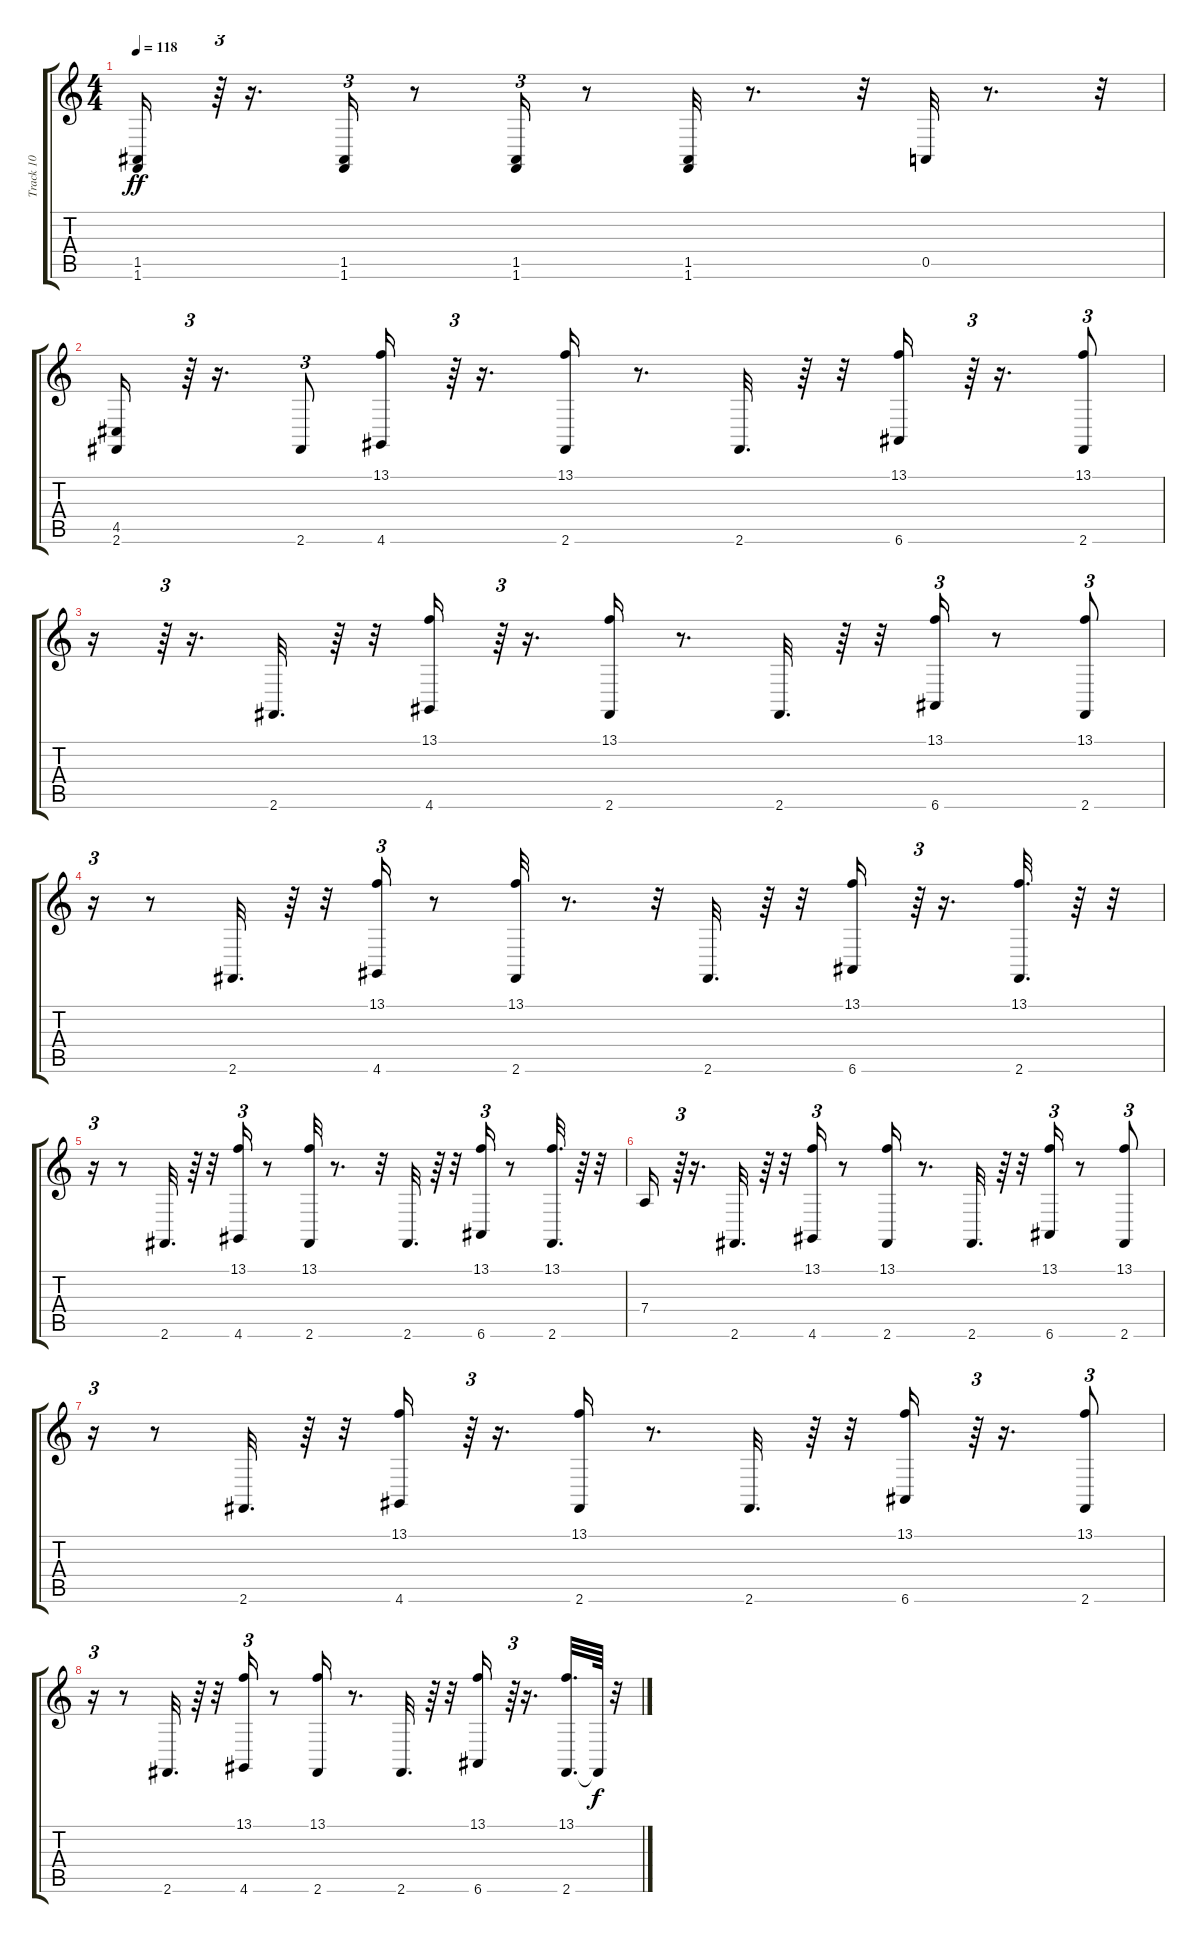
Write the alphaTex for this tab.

\track ("Track 10" "Track 10") {instrument brightacousticpiano}
\staff {score tabs}
\tuning (E4 B3 G3 D3 A2 E2) {hide}
\ts (4 4)
\tempo 118
\clef g2
\ks c
(1.5 1.6).16{dy ff} r.64{tu (3 2)} r.16{d} (1.5 1.6).16{tu (3 2)} r.8 (1.5 1.6).16{tu (3 2)} r.8 (1.5 1.6).32 r.8{d} r.32 0.5.32 r.8{d} r.32 |
(4.5 2.6).16{volume 15} r.64{tu (3 2)} r.16{d} 2.6.8{tu (3 2)} (13.1 4.6).16 r.64{tu (3 2)} r.16{d} (13.1 2.6).16 r.8{d} 2.6.32{d} r.64 r.32 (13.1 6.6).16 r.64{tu (3 2)} r.16{d} (13.1 2.6).8{tu (3 2)} |
r.16 r.64{tu (3 2)} r.16{d} 2.6.32{d} r.64 r.32 (13.1 4.6).16 r.64{tu (3 2)} r.16{d} (13.1 2.6).16 r.8{d} 2.6.32{d} r.64 r.32 (13.1 6.6).16{tu (3 2)} r.8 (13.1 2.6).8{tu (3 2)} |
r.16{tu (3 2)} r.8 2.6.32{d} r.64 r.32 (13.1 4.6).16{tu (3 2)} r.8 (13.1 2.6).32 r.8{d} r.32 2.6.32{d} r.64 r.32 (13.1 6.6).16 r.64{tu (3 2)} r.16{d} (13.1 2.6).32{d} r.64 r.32 |
r.16{tu (3 2)} r.8 2.6.32{d} r.64 r.32 (13.1 4.6).16{tu (3 2)} r.8 (13.1 2.6).32 r.8{d} r.32 2.6.32{d} r.64 r.32 (13.1 6.6).16{tu (3 2)} r.8 (13.1 2.6).32{d} r.64 r.32 |
7.4.16 r.64{tu (3 2)} r.16{d} 2.6.32{d} r.64 r.32 (13.1 4.6).16{tu (3 2)} r.8 (13.1 2.6).16 r.8{d} 2.6.32{d} r.64 r.32 (13.1 6.6).16{tu (3 2)} r.8 (13.1 2.6).8{tu (3 2)} |
r.16{tu (3 2)} r.8 2.6.32{d} r.64 r.32 (13.1 4.6).16 r.64{tu (3 2)} r.16{d} (13.1 2.6).16 r.8{d} 2.6.32{d} r.64 r.32 (13.1 6.6).16 r.64{tu (3 2)} r.16{d} (13.1 2.6).8{tu (3 2)} |
r.16{tu (3 2)} r.8 2.6.32{d} r.64 r.32 (13.1 4.6).16{tu (3 2)} r.8 (13.1 2.6).16 r.8{d} 2.6.32{d} r.64 r.32 (13.1 6.6).16 r.64{tu (3 2)} r.16{d} (13.1 2.6).32{d} 2.6{t}.64{dy f} r.32
